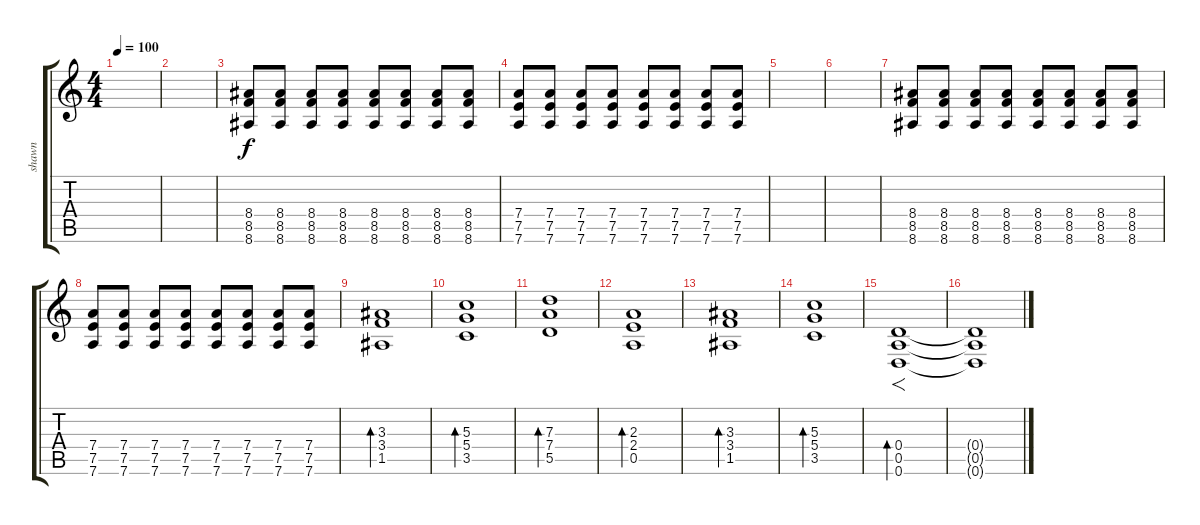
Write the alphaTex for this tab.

\track ("shawn" "shawn") {instrument distortionguitar}
\staff {score tabs}
\tuning (E4 B3 G3 D3 A2 D2) {hide}
\ts (4 4)
\tempo 100
\clef g2
\ks c
|
|
(8.4 8.5 8.6).8 (8.4 8.5 8.6).8 (8.4 8.5 8.6).8 (8.4 8.5 8.6).8 (8.4 8.5 8.6).8 (8.4 8.5 8.6).8 (8.4 8.5 8.6).8 (8.4 8.5 8.6).8 |
(7.4 7.5 7.6).8 (7.4 7.5 7.6).8 (7.4 7.5 7.6).8 (7.4 7.5 7.6).8 (7.4 7.5 7.6).8 (7.4 7.5 7.6).8 (7.4 7.5 7.6).8 (7.4 7.5 7.6).8 |
|
|
(8.4 8.5 8.6).8 (8.4 8.5 8.6).8 (8.4 8.5 8.6).8 (8.4 8.5 8.6).8 (8.4 8.5 8.6).8 (8.4 8.5 8.6).8 (8.4 8.5 8.6).8 (8.4 8.5 8.6).8 |
(7.4 7.5 7.6).8 (7.4 7.5 7.6).8 (7.4 7.5 7.6).8 (7.4 7.5 7.6).8 (7.4 7.5 7.6).8 (7.4 7.5 7.6).8 (7.4 7.5 7.6).8 (7.4 7.5 7.6).8 |
(3.3 3.4 1.5).1{bd 480 instrument electricguitarjazz} |
(5.3 5.4 3.5).1{bd 480} |
(7.3 7.4 5.5).1{bd 480} |
(2.3 2.4 0.5).1{bd 480} |
(3.3 3.4 1.5).1{bd 480 instrument electricguitarjazz} |
(5.3 5.4 3.5).1{bd 480} |
(0.4 0.5 0.6).1{f bd 480 instrument distortionguitar} |
(0.4{t} 0.5{t} 0.6{t}).1
